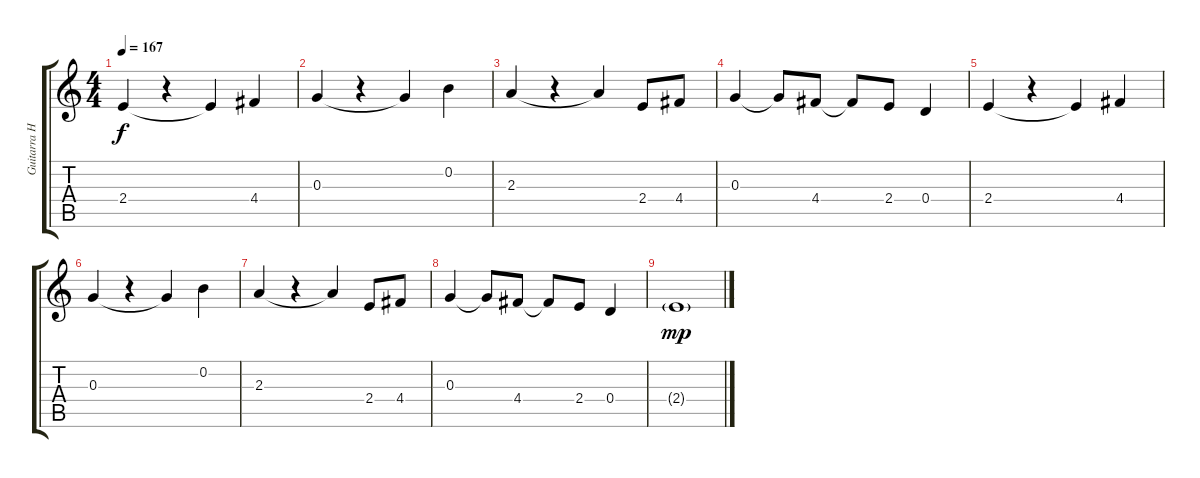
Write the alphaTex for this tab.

\track ("Guitarra Heavy" "Guitarra H") {instrument overdrivenguitar}
\staff {score tabs}
\tuning (E4 B3 G3 D3 A2 E2) {hide}
\ts (4 4)
\tempo 167
\clef g2
\ks c
2.4.4{dy f} r.4 2.4{t}.4 4.4.4 |
0.3.4 r.4 0.3{t}.4 0.2.4 |
2.3.4 r.4 2.3{t}.4 2.4.8 4.4.8 |
0.3.4 0.3{t}.8 4.4.8 4.4{t}.8 2.4.8 0.4.4 |
2.4.4 r.4 2.4{t}.4 4.4.4 |
0.3.4 r.4 0.3{t}.4 0.2.4 |
2.3.4 r.4 2.3{t}.4 2.4.8 4.4.8 |
0.3.4 0.3{t}.8 4.4.8 4.4{t}.8 2.4.8 0.4.4 |
2.4{g}.1{dy mp}
